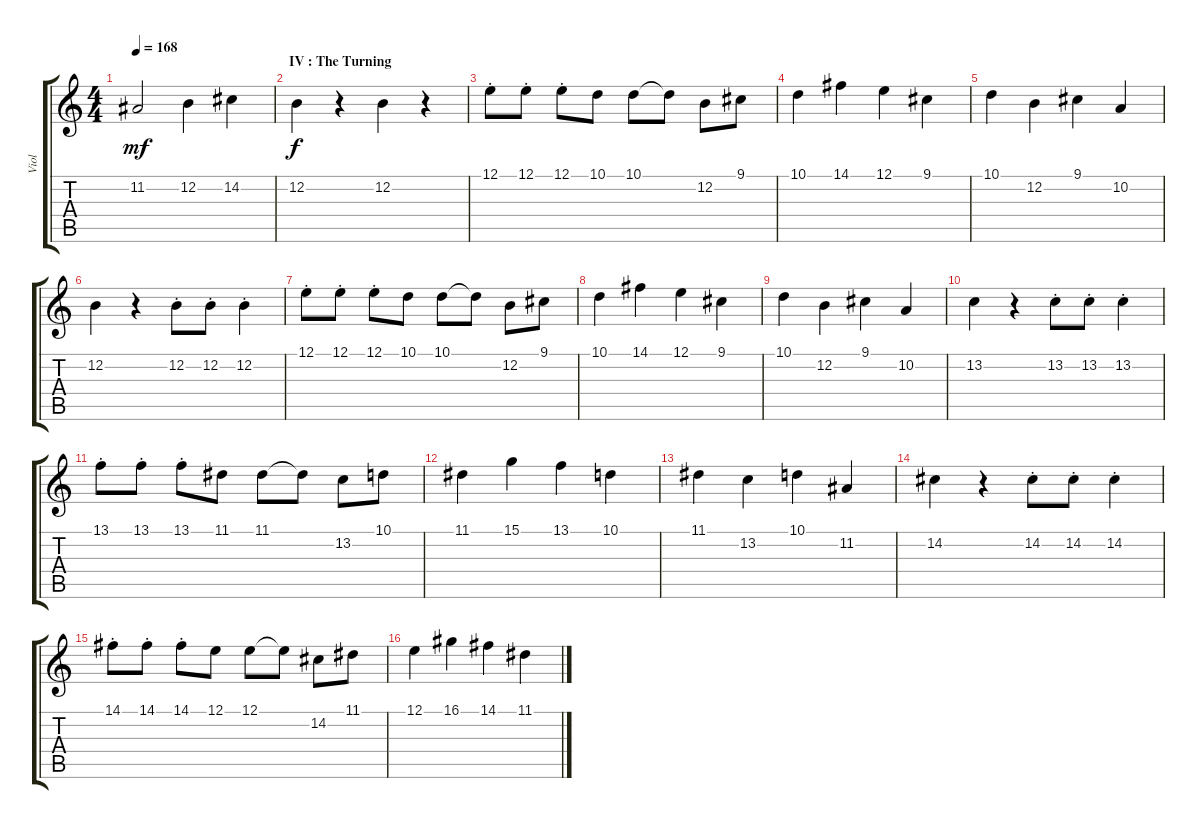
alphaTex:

\track ("Viol" "Viol") {instrument violin}
\staff {score tabs}
\tuning (E4 B3 G3 D3 A2 E2) {hide}
\ts (4 4)
\tempo 168
\clef g2
\ks c
11.2.2{dy mf} 12.2.4 14.2.4 |
\section ("" "IV : The Turning")
12.2.4{dy f} r.4 12.2.4 r.4 |
12.1{st}.8 12.1{st}.8 12.1{st}.8 10.1.8 10.1.8 10.1{t}.8 12.2.8 9.1.8 |
10.1.4 14.1.4 12.1.4 9.1.4 |
10.1.4 12.2.4 9.1.4 10.2.4 |
12.2.4 r.4 12.2{st}.8 12.2{st}.8 12.2{st}.4 |
12.1{st}.8 12.1{st}.8 12.1{st}.8 10.1.8 10.1.8 10.1{t}.8 12.2.8 9.1.8 |
10.1.4 14.1.4 12.1.4 9.1.4 |
10.1.4 12.2.4 9.1.4 10.2.4 |
\section ("" "")
13.2.4 r.4 13.2{st}.8 13.2{st}.8 13.2{st}.4 |
13.1{st}.8 13.1{st}.8 13.1{st}.8 11.1.8 11.1.8 11.1{t}.8 13.2.8 10.1.8 |
11.1.4 15.1.4 13.1.4 10.1.4 |
11.1.4 13.2.4 10.1.4 11.2.4 |
\section ("" "")
14.2.4 r.4 14.2{st}.8 14.2{st}.8 14.2{st}.4 |
14.1{st}.8 14.1{st}.8 14.1{st}.8 12.1.8 12.1.8 12.1{t}.8 14.2.8 11.1.8 |
12.1.4 16.1.4 14.1.4 11.1.4
